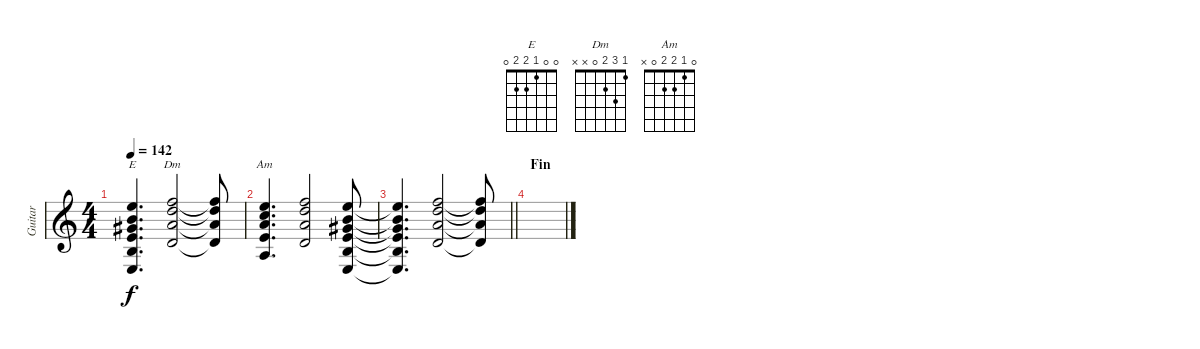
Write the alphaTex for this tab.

\track ("Guitar" "Guitar") {instrument acousticguitarsteel}
\staff {score}
\tuning (E4 B3 G3 D3 A2 E2) {hide}
\chord ("E" 0 0 1 2 2 0)
\chord ("Dm" 1 3 2 0 x x)
\chord ("Am" 0 1 2 2 0 x)
\ts (4 4)
\tempo 142
\clef g2
\ks c
(0.1{t} 0.2{t} 1.3{t} 2.4{t} 2.5{t} 0.6{t}).4{d ch "E" dy f} (1.1 3.2 2.3 0.4).2{ch "Dm"} (1.1{t} 3.2{t} 2.3{t} 0.4{t}).8 |
(0.1 1.2 2.3 2.4 0.5).4{d ch "Am"} (1.1 3.2 2.3 0.4).2 (0.1 0.2 1.3 2.4 2.5 0.6).8 |
\barLineRight lightlight
(0.1{t} 0.2{t} 1.3{t} 2.4{t} 2.5{t} 0.6{t}).4{d} (1.1 3.2 2.3 0.4).2 (1.1{t} 3.2{t} 2.3{t} 0.4{t}).8 |
\section ("" "Fin")
